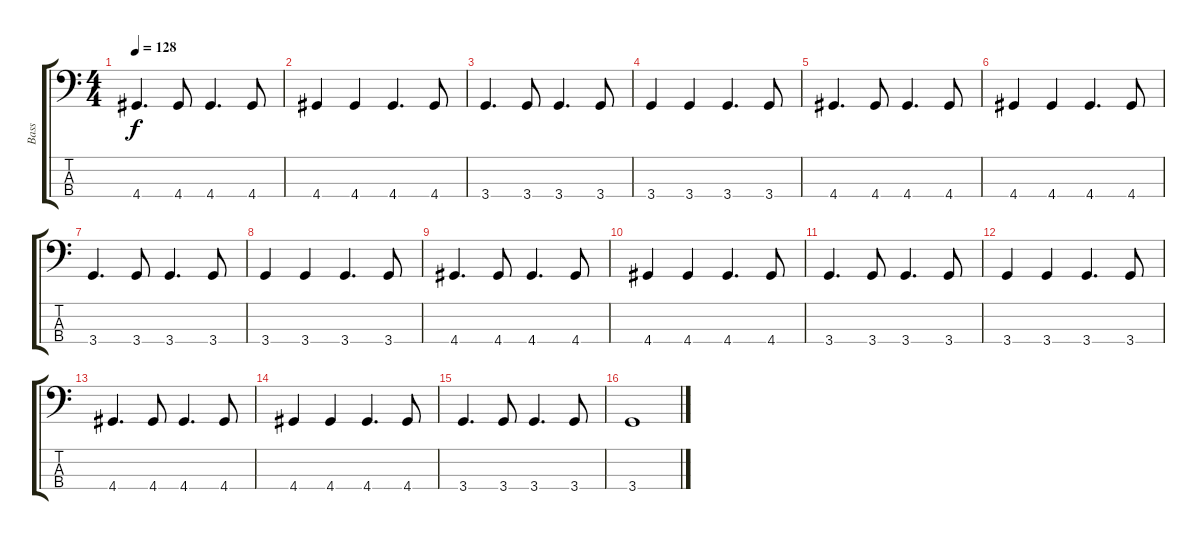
\track ("Bass" "Bass") {instrument electricbassfinger}
\staff {score tabs}
\tuning (G2 D2 A1 E1) {hide}
\ts (4 4)
\tempo 128
\clef f4
\ks c
4.4.4{d dy f} 4.4.8 4.4.4{d} 4.4.8 |
4.4.4 4.4.4 4.4.4{d} 4.4.8 |
3.4.4{d} 3.4.8 3.4.4{d} 3.4.8 |
3.4.4 3.4.4 3.4.4{d} 3.4.8 |
4.4.4{d} 4.4.8 4.4.4{d} 4.4.8 |
4.4.4 4.4.4 4.4.4{d} 4.4.8 |
3.4.4{d} 3.4.8 3.4.4{d} 3.4.8 |
3.4.4 3.4.4 3.4.4{d} 3.4.8 |
4.4.4{d} 4.4.8 4.4.4{d} 4.4.8 |
4.4.4 4.4.4 4.4.4{d} 4.4.8 |
3.4.4{d} 3.4.8 3.4.4{d} 3.4.8 |
3.4.4 3.4.4 3.4.4{d} 3.4.8 |
4.4.4{d} 4.4.8 4.4.4{d} 4.4.8 |
4.4.4 4.4.4 4.4.4{d} 4.4.8 |
3.4.4{d} 3.4.8 3.4.4{d} 3.4.8 |
3.4.1
